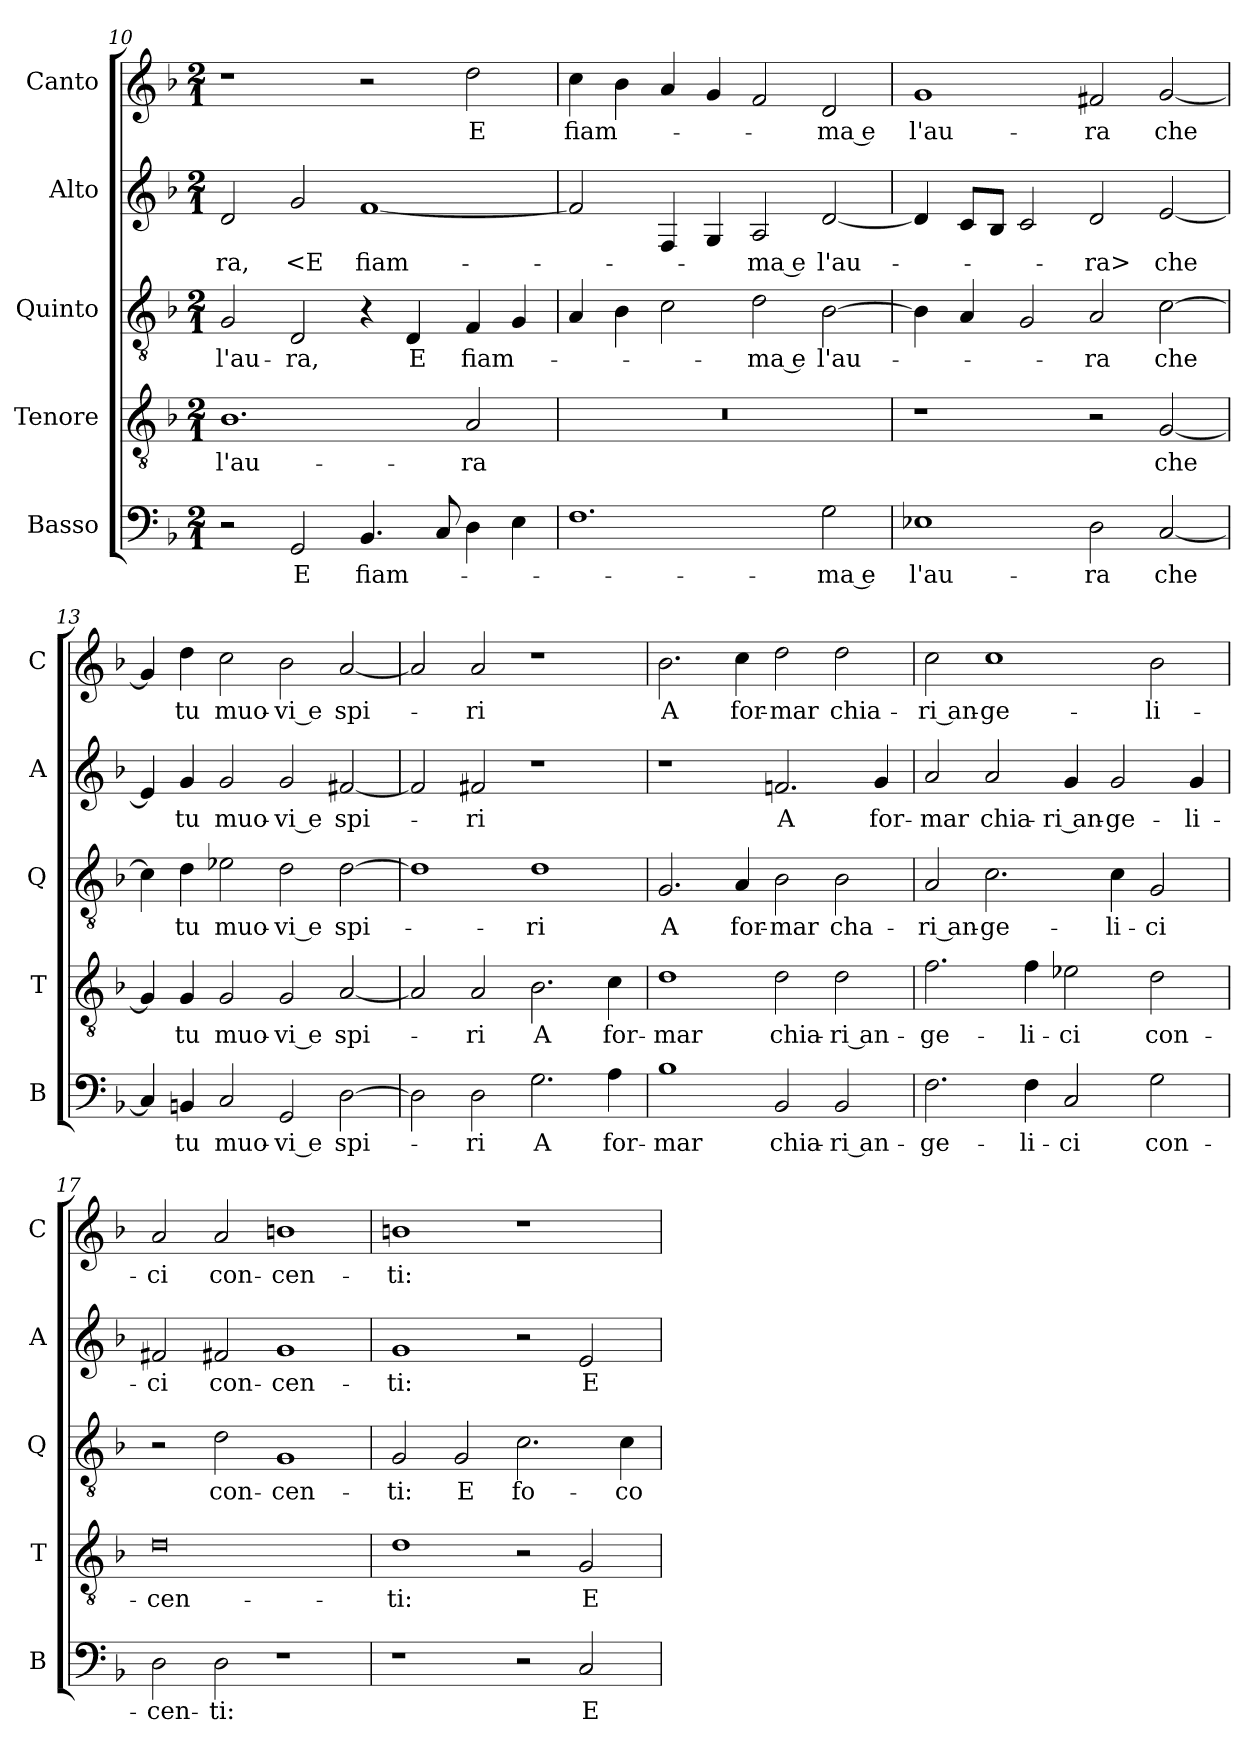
**kern	**text	**kern	**text	**kern	**text	**kern	**text	**kern	**text
*part5	*part5	*part4	*part4	*part3	*part3	*part2	*part2	*part1	*part1
*staff5	*staff5	*staff4	*staff4	*staff3	*staff3	*staff2	*staff2	*staff1	*staff1
*I"Basso	*	*I"Tenore	*	*I"Quinto	*	*I"Alto	*	*I"Canto	*
*I'B	*	*I'T	*	*I'Q	*	*I'A	*	*I'C	*
*clefF4	*	*clefGv2	*	*clefGv2	*	*clefG2	*	*clefG2	*
*k[b-]	*	*k[b-]	*	*k[b-]	*	*k[b-]	*	*k[b-]	*
*M2/1	*	*M2/1	*	*M2/1	*	*M2/1	*	*M2/1	*
=10	=10	=10	=10	=10	=10	=10	=10	=10	=10
2r	.	1.B-	l'au-	2G	l'au-	2d	-ra,	1r	.
2GG	E	.	.	2D	-ra,	2g	<E	.	.
4.BB-	fiam-	.	.	4r	.	[1f	fiam-	2r	.
.	.	.	.	4D	E	.	.	.	.
8C	.	.	.	.	.	.	.	.	.
4D	.	2A	-ra	4F	fiam-	.	.	2dd	E
4E	.	.	.	4G	.	.	.	.	.
=11	=11	=11	=11	=11	=11	=11	=11	=11	=11
1.F	.	0r	.	4A	.	2f]	.	4cc	fiam-
.	.	.	.	4B-	.	.	.	4b-	.
.	.	.	.	2c	.	4F	.	4a	.
.	.	.	.	.	.	4G	.	4g	.
.	.	.	.	2d	-ma e	2A	-ma e	2f	.
2G	-ma e	.	.	[2B-	l'au-	[2d	l'au-	2d	-ma e
=12	=12	=12	=12	=12	=12	=12	=12	=12	=12
1E-X	l'au-	1r	.	4B-]	.	4d]	.	1g	l'au-
.	.	.	.	4A	.	8cL	.	.	.
.	.	.	.	.	.	8B-J	.	.	.
.	.	.	.	2G	.	2c	.	.	.
2D	-ra	2r	.	2A	-ra	2d	-ra>	2f#X	-ra
[2C	che	[2G	che	[2c	che	[2e	che	[2g	che
=13	=13	=13	=13	=13	=13	=13	=13	=13	=13
4C]	.	4G]	.	4c]	.	4e]	.	4g]	.
4BBn	tu	4G	tu	4d	tu	4g	tu	4dd	tu
2C	muo-	2G	muo-	2e-X	muo-	2g	muo-	2cc	muo-
2GG	-vi e	2G	-vi e	2d	-vi e	2g	-vi e	2b-	-vi e
[2D	spi-	[2A	spi-	[2d	spi-	[2f#X	spi-	[2a	spi-
=14	=14	=14	=14	=14	=14	=14	=14	=14	=14
2D]	.	2A]	.	1d]	.	2f#]	.	2a]	.
2D	-ri	2A	-ri	.	.	2f#X	-ri	2a	-ri
2.G	A	2.B-	A	1d	-ri	1r	.	1r	.
4A	for-	4c	for-	.	.	.	.	.	.
=15	=15	=15	=15	=15	=15	=15	=15	=15	=15
1B-	-mar	1d	-mar	2.G	A	1r	.	2.b-	A
.	.	.	.	4A	for-	.	.	4cc	for-
2BB-	chia-	2d	chia-	2B-	-mar	2.fn	A	2dd	-mar
2BB-	-ri an-	2d	-ri an-	2B-	cha-	.	.	2dd	chia-
.	.	.	.	.	.	4g	for-	.	.
=16	=16	=16	=16	=16	=16	=16	=16	=16	=16
2.F	-ge-	2.f	-ge-	2A	-ri an-	2a	-mar	2cc	-ri an-
.	.	.	.	2.c	-ge-	2a	chia-	1cc	-ge-
4F	-li-	4f	-li-	.	.	.	.	.	.
2C	-ci	2e-X	-ci	.	.	4g	-ri an-	.	.
.	.	.	.	4c	-li-	2g	-ge-	.	.
2G	con-	2d	con-	2G	-ci	.	.	2b-	-li-
.	.	.	.	.	.	4g	-li-	.	.
=17	=17	=17	=17	=17	=17	=17	=17	=17	=17
2D	-cen-	0d	-cen-	2r	.	2f#X	-ci	2a	-ci
2D	-ti:	.	.	2d	con-	2f#X	con-	2a	con-
1r	.	.	.	1G	-cen-	1g	-cen-	1bn	-cen-
=18	=18	=18	=18	=18	=18	=18	=18	=18	=18
1r	.	1d	-ti:	2G	-ti:	1g	-ti:	1bn	-ti:
.	.	.	.	2G	E	.	.	.	.
2r	.	2r	.	2.c	fo-	2r	.	1r	.
2C	E	2G	E	.	.	2e	E	.	.
.	.	.	.	4c	-co	.	.	.	.
=	=	=	=	=	=	=	=	=	=
*-	*-	*-	*-	*-	*-	*-	*-	*-	*-
